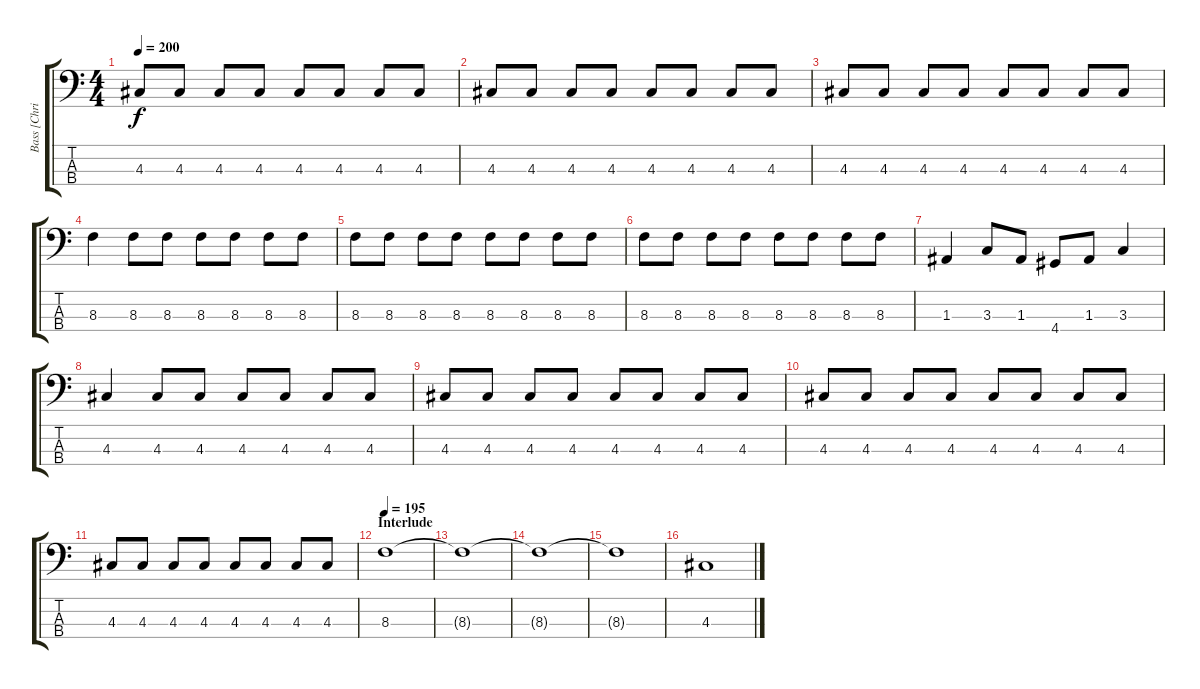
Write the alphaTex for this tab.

\track ("Bass [Chris Steele]" "Bass [Chri") {instrument electricbasspick}
\staff {score tabs}
\tuning (G2 D2 A1 E1) {hide}
\ts (4 4)
\tempo 200
\clef f4
\ks c
4.3.8{dy f} 4.3.8 4.3.8 4.3.8 4.3.8 4.3.8 4.3.8 4.3.8 |
4.3.8 4.3.8 4.3.8 4.3.8 4.3.8 4.3.8 4.3.8 4.3.8 |
4.3.8 4.3.8 4.3.8 4.3.8 4.3.8 4.3.8 4.3.8 4.3.8 |
8.3.4 8.3.8 8.3.8 8.3.8 8.3.8 8.3.8 8.3.8 |
8.3.8 8.3.8 8.3.8 8.3.8 8.3.8 8.3.8 8.3.8 8.3.8 |
8.3.8 8.3.8 8.3.8 8.3.8 8.3.8 8.3.8 8.3.8 8.3.8 |
1.3.4 3.3.8 1.3.8 4.4.8 1.3.8 3.3.4 |
4.3.4 4.3.8 4.3.8 4.3.8 4.3.8 4.3.8 4.3.8 |
4.3.8 4.3.8 4.3.8 4.3.8 4.3.8 4.3.8 4.3.8 4.3.8 |
4.3.8 4.3.8 4.3.8 4.3.8 4.3.8 4.3.8 4.3.8 4.3.8 |
4.3.8 4.3.8 4.3.8 4.3.8 4.3.8 4.3.8 4.3.8 4.3.8 |
\section ("" "Interlude")
\tempo 195
8.3.1 |
8.3{t}.1 |
8.3{t}.1 |
8.3{t}.1 |
4.3.1
